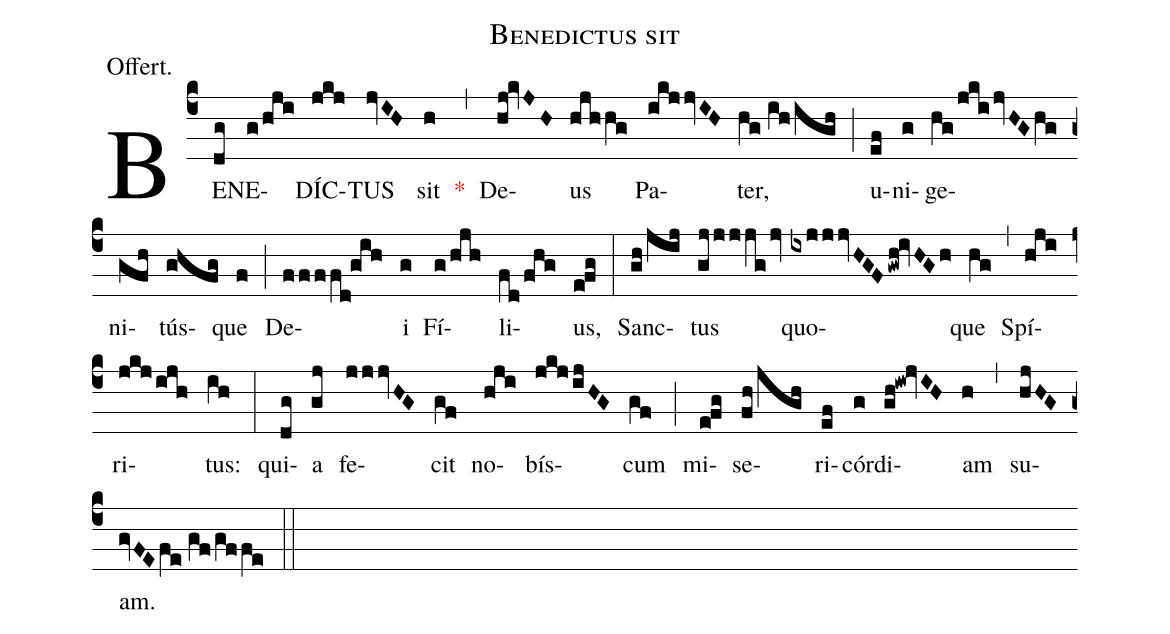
name:Benedictus sit;
annotation:Offert.;
mode:III.;
office-part:Offertory;
%%
(c4) BE(dg)NE(g/hji)DÍC(jkj)TUS(jvIH) sit(h) <v>\red{*}</v>(,) De(hj!kvJH)us(hjhhg) Pa(ikjjvIH)ter,(hg//ih/igh) (;) u(ef)ni(g)ge(hg/jki/jvHGhg)ni(gfh)tús(ghfg)que(f) (;) De(ffffd!gih)i(g) Fí(g/hjh)li(fd/fhg)us,(e!fg) (:) Sanc(gh/jij)tus(gjjjjg/jv) quo(ixjjjvHGF/gwh!ivHGh)que(hg) (,) Spí(hji)ri(jkj/ijh)tus:(ih) (:) qui(dg)a(gj) fe(jjjvHG)cit(gf) no(hji)bís(jkj/ijHG)cum(gf) (;) mi(e!fg)se(fh/jgh)ri(ef)cór(g)di(gh!iw!jvIH)am(h) (,) su(hjHG)am.(gvFE/fe//gf/gffe) (::)
